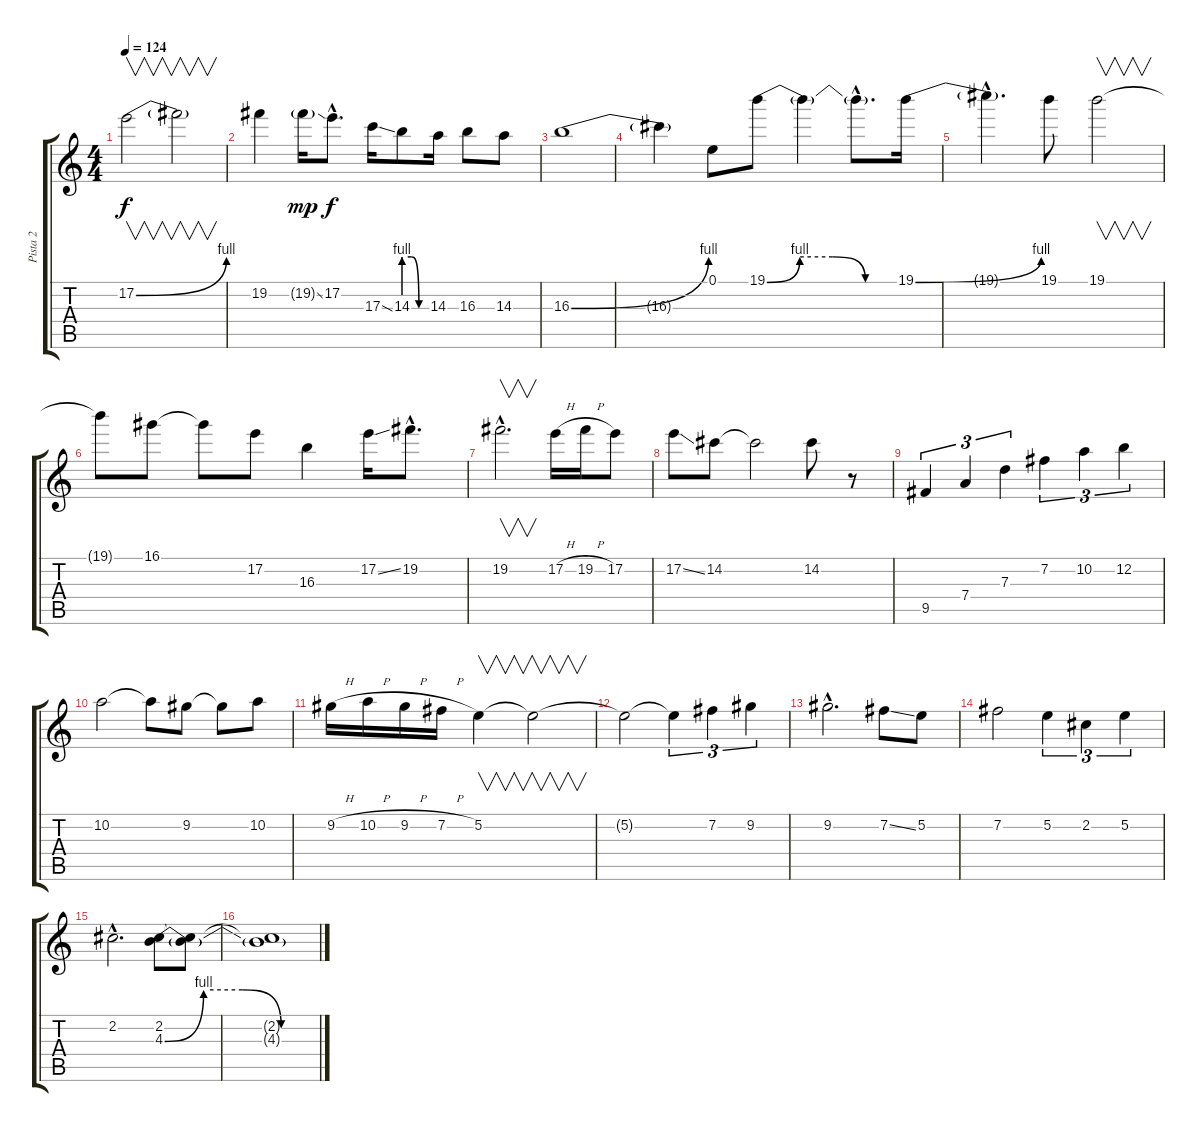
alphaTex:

\track ("Pista 2" "Pista 2") {instrument distortionguitar}
\staff {score tabs}
\tuning (E4 B3 G3 D3 A2 E2) {hide}
\ts (4 4)
\tempo 124
\clef g2
\ks c
17.2{be (bend 0 0 60 4)}.2{v dy f} 17.2{t}.2{v} |
19.2.4 19.2{ss g}.16{dy mp} 17.2{hac}.8{d dy f} 17.3{ss}.16 14.3{be (custom 0 4 20 4 40 0 60 0)}.8 14.3.16 16.3.8 14.3.8 |
16.3{be (bend 0 0 60 4)}.1 |
16.3{t}.4 0.1.8 19.1{be (custom 0 0 15 4 30 4 45 0 60 0)}.8 19.1{t}.4 19.1{hac t}.8{d} 19.1{be (bend 0 0 60 4)}.16 |
19.1{hac t}.4{d} 19.1.8 19.1.2{v} |
19.1{t}.8 16.1.8 16.1{t}.8 17.2.8 16.3.4 17.2{ss}.16 19.2{hac}.8{d} |
19.2{hac}.2{v d} 17.2{h}.16 19.2{h}.16 17.2.8 |
17.2{ss}.8 14.2.8 14.2{t}.2 14.2.8 r.8 |
9.5.4{tu (3 2)} 7.4.4{tu (3 2)} 7.3.4{tu (3 2)} 7.2.4{tu (3 2)} 10.2.4{tu (3 2)} 12.2.4{tu (3 2)} |
10.2.2 10.2{t}.8 9.2.8 9.2{t}.8 10.2.8 |
9.2{h}.16 10.2{h}.16 9.2{h}.16 7.2{h}.16 5.2.4{v} 5.2{t}.2{v} |
5.2{t}.2 5.2{t}.4{tu (3 2)} 7.2.4{tu (3 2)} 9.2.4{tu (3 2)} |
9.2{hac}.2{d} 7.2{ss}.8 5.2.8 |
7.2.2 5.2.4{tu (3 2)} 2.2.4{tu (3 2)} 5.2.4{tu (3 2)} |
2.2{hac}.2{d} (2.2 4.3{be (custom 0 0 15 4 30 4 45 0 60 0)}).8 (2.2{t} 4.3{t}).8 |
(2.2{t} 4.3{t}).1
